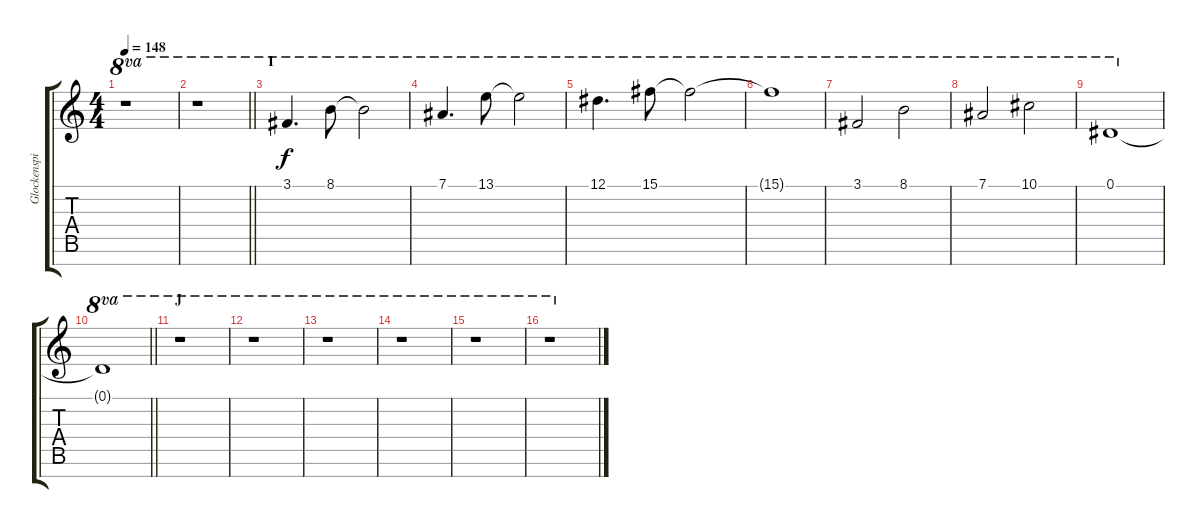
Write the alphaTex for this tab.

\track ("Glockenspiel" "Glockenspi") {instrument vibraphone}
\staff {score tabs}
\tuning (Eb5 Bb4 Gb4 Db4 Ab3 Eb3 Bb2) {hide}
\ts (4 4)
\tempo 148
\clef g2
\ks c
r.1{ot 8va dy f} |
\barLineRight lightlight
r.1{ot 8va} |
\section ("" "I")
3.1.4{d ot 8va} 8.1.8{ot 8va} 8.1{t}.2{ot 8va} |
7.1.4{d ot 8va} 13.1.8{ot 8va} 13.1{t}.2{ot 8va} |
12.1.4{d ot 8va} 15.1.8{ot 8va} 15.1{t}.2{ot 8va} |
15.1{t}.1{ot 8va} |
3.1.2{ot 8va} 8.1.2{ot 8va} |
7.1.2{ot 8va} 10.1.2{ot 8va} |
0.1.1{ot 8va} |
\barLineRight lightlight
0.1{t}.1{ot 8va} |
\section ("" "J")
r.1{ot 8va} |
r.1{ot 8va} |
r.1{ot 8va} |
r.1{ot 8va} |
r.1{ot 8va} |
r.1{ot 8va}
